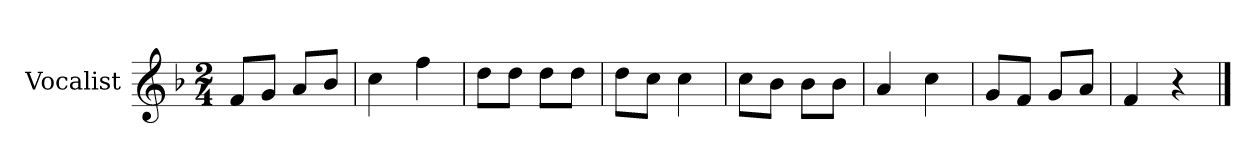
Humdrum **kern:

**kern
*part1
*staff1
*I"Vocalist
*k[b-]
*F:
*M2/4
=1
8fL
8gJ
8aL
8b-J
=2
4cc
4ff
=3
8ddL
8ddJ
8ddL
8ddJ
=4
8ddL
8ccJ
4cc
=5
8ccL
8b-J
8b-L
8b-J
=6
4a
4cc
=7
8gL
8fJ
8gL
8aJ
=8
4f
4r
==
*-
